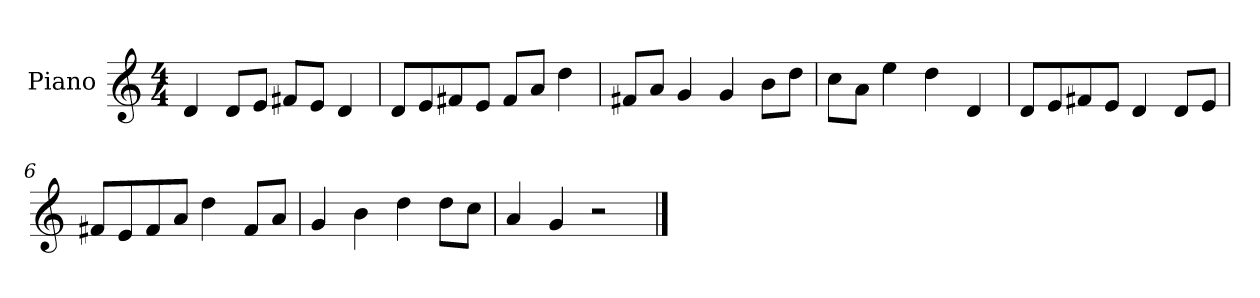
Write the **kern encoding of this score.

**kern
*part1
*staff1
*I"Piano
*I'P-no
*clefG2
*k[]
*M4/4
*MM90
=1
4d/
8d/L
8e/J
8f#X/L
8e/J
4d/
=2
8d/L
8e/
8f#X/
8e/J
8f#/L
8a/J
4dd\
=3
8f#X/L
8a/J
4g/
4g/
8b\L
8dd\J
=4
8cc\L
8a\J
4ee\
4dd\
4d/
=5
8d/L
8e/
8f#X/
8e/J
4d/
8d/L
8e/J
!!LO:LB:g=z
=6
8f#X/L
8e/
8f#/
8a/J
4dd\
8f#/L
8a/J
=7
4g/
4b\
4dd\
8dd\L
8cc\J
=8
4a/
4g/
2r
==
*-
